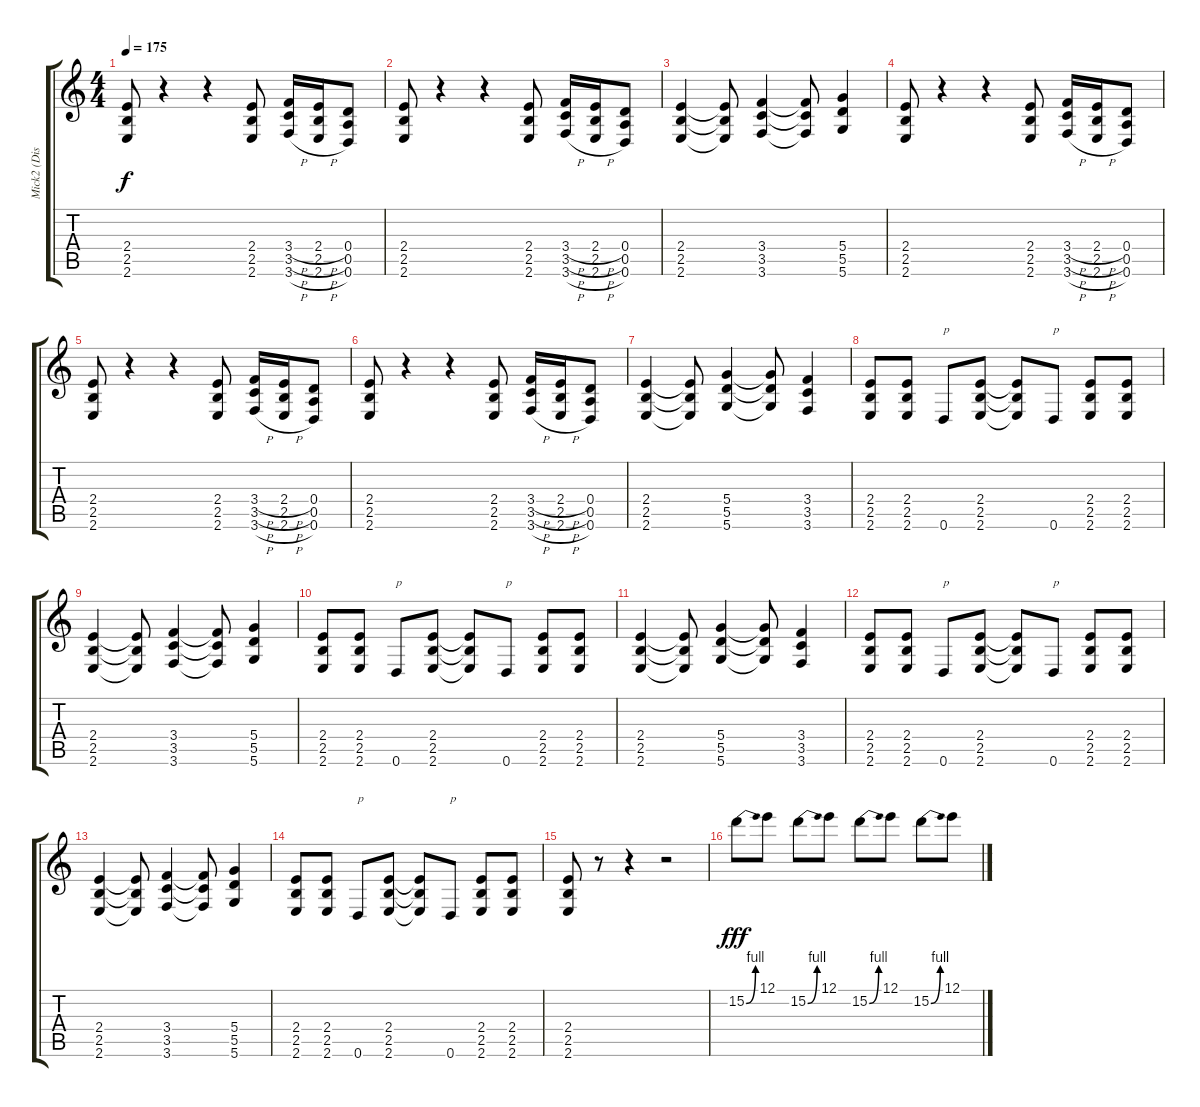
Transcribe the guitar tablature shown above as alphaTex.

\track ("Mick2 (Distortion Guitar)" "Mick2 (Dis") {instrument distortionguitar}
\staff {score tabs}
\tuning (E4 B3 G3 D3 A2 D2) {hide}
\ts (4 4)
\tempo 175
\clef g2
\ks c
(2.4 2.5 2.6).8{dy f} r.4 r.4 (2.4 2.5 2.6).8 (3.4{h} 3.5{h} 3.6{h}).16 (2.4{h} 2.5{h} 2.6{h}).16 (0.4 0.5 0.6).8 |
(2.4 2.5 2.6).8 r.4 r.4 (2.4 2.5 2.6).8 (3.4{h} 3.5{h} 3.6{h}).16 (2.4{h} 2.5{h} 2.6{h}).16 (0.4 0.5 0.6).8 |
(2.4 2.5 2.6).4 (2.4{t} 2.5{t} 2.6{t}).8 (3.4 3.5 3.6).4 (3.4{t} 3.5{t} 3.6{t}).8 (5.4 5.5 5.6).4 |
(2.4 2.5 2.6).8 r.4 r.4 (2.4 2.5 2.6).8 (3.4{h} 3.5{h} 3.6{h}).16 (2.4{h} 2.5{h} 2.6{h}).16 (0.4 0.5 0.6).8 |
(2.4 2.5 2.6).8 r.4 r.4 (2.4 2.5 2.6).8 (3.4{h} 3.5{h} 3.6{h}).16 (2.4{h} 2.5{h} 2.6{h}).16 (0.4 0.5 0.6).8 |
(2.4 2.5 2.6).8 r.4 r.4 (2.4 2.5 2.6).8 (3.4{h} 3.5{h} 3.6{h}).16 (2.4{h} 2.5{h} 2.6{h}).16 (0.4 0.5 0.6).8 |
(2.4 2.5 2.6).4 (2.4{t} 2.5{t} 2.6{t}).8 (5.4 5.5 5.6).4 (5.4{t} 5.5{t} 5.6{t}).8 (3.4 3.5 3.6).4 |
(2.4 2.5 2.6).8 (2.4 2.5 2.6).8 0.6.8{txt "p"} (2.4 2.5 2.6).8 (2.4{t} 2.5{t} 2.6{t}).8 0.6.8{txt "p"} (2.4 2.5 2.6).8 (2.4 2.5 2.6).8 |
(2.4 2.5 2.6).4 (2.4{t} 2.5{t} 2.6{t}).8 (3.4 3.5 3.6).4 (3.4{t} 3.5{t} 3.6{t}).8 (5.4 5.5 5.6).4 |
(2.4 2.5 2.6).8 (2.4 2.5 2.6).8 0.6.8{txt "p"} (2.4 2.5 2.6).8 (2.4{t} 2.5{t} 2.6{t}).8 0.6.8{txt "p"} (2.4 2.5 2.6).8 (2.4 2.5 2.6).8 |
(2.4 2.5 2.6).4 (2.4{t} 2.5{t} 2.6{t}).8 (5.4 5.5 5.6).4 (5.4{t} 5.5{t} 5.6{t}).8 (3.4 3.5 3.6).4 |
(2.4 2.5 2.6).8 (2.4 2.5 2.6).8 0.6.8{txt "p"} (2.4 2.5 2.6).8 (2.4{t} 2.5{t} 2.6{t}).8 0.6.8{txt "p"} (2.4 2.5 2.6).8 (2.4 2.5 2.6).8 |
(2.4 2.5 2.6).4 (2.4{t} 2.5{t} 2.6{t}).8 (3.4 3.5 3.6).4 (3.4{t} 3.5{t} 3.6{t}).8 (5.4 5.5 5.6).4 |
(2.4 2.5 2.6).8 (2.4 2.5 2.6).8 0.6.8{txt "p"} (2.4 2.5 2.6).8 (2.4{t} 2.5{t} 2.6{t}).8 0.6.8{txt "p"} (2.4 2.5 2.6).8 (2.4 2.5 2.6).8 |
(2.4 2.5 2.6).8 r.8 r.4 r.2 |
15.2{be (bend 0 0 60 4)}.8{dy fff} 12.1.8 15.2{be (bend 0 0 60 4)}.8 12.1.8 15.2{be (bend 0 0 60 4)}.8 12.1.8 15.2{be (bend 0 0 60 4)}.8 12.1.8
